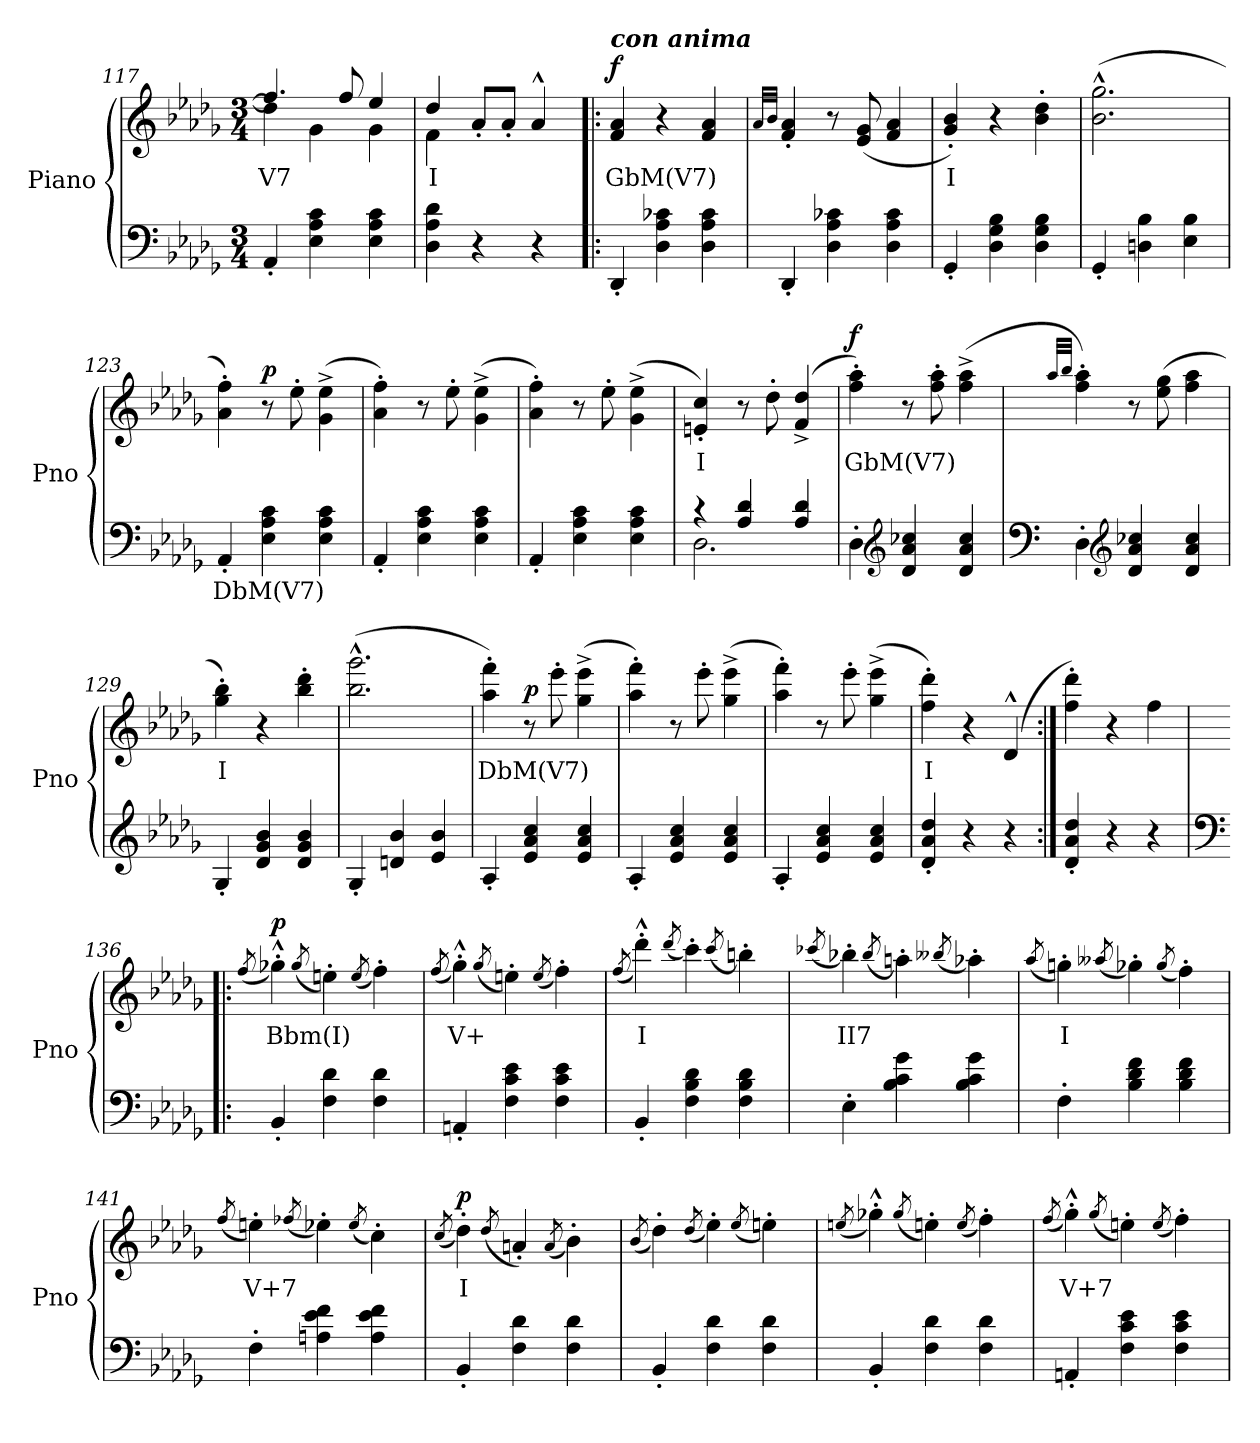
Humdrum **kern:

**kern	**text	**kern	**text	**dynam
*part1	*part1	*part1	*part1	*part1
*staff2	*staff2	*staff1	*staff1	*staff1/2
*I"Piano	*	*	*	*
*I'Pno	*	*	*	*
*clefF4	*	*clefG2	*	*
*k[b-e-a-d-g-]	*	*k[b-e-a-d-g-]	*	*
*M3/4	*	*M3/4	*	*
=117	=117	=117	=117	=117
!	!	!	!LO:LY:b	!
*	*	*^	*	*
4AA-'/	.	4.ff/]	4dd-\]	V7	.
4E-\ 4A-\ 4c\	.	.	4g-\	.	.
.	.	8ff/	.	.	.
4E-\ 4A-\ 4c\	.	4ee-/	4g-\	.	.
!!LO:PB:g=z	!!
=118	=118	=118	=118	=118	=118
!	!	!	!	!LO:LY:b	!
4D-\ 4A-\ 4d-\	.	4dd-/	4f\	I	.
4r	.	8a-'/L	2ryy	.	.
.	.	8a-'/J	.	.	.
4r	.	4a-^^/	.	.	.
*	*	*v	*v	*	*
!!LO:PB:g=z
=119!|:	=119!|:	=119!|:	=119!|:	=119!|:
!	!	!LO:TX:a:Bi:t=con anima	!	!
!	!	!	!LO:LY:b	!LO:DY:b
4DD-'/	.	4f/ 4a-/	GbM(V7)	f
4D-\ 4A-\ 4c-X\	.	4r	.	.
4D-\ 4A-\ 4c-\	.	4f/ 4a-/	.	.
!!LO:LB:g=z
=120	=120	=120	=120	=120
.	.	32qa-/LLL	.	.
.	.	32qb-/JJJ	.	.
4DD-'/	.	4f/' 4a-/'	.	.
4D-\ 4A-\ 4c-X\	.	8r	.	.
.	.	(<8e-/ 8g-/	.	.
4D-\ 4A-\ 4c-\	.	4f/ 4a-/	.	.
=121	=121	=121	=121	=121
!	!	!	!LO:LY:b	!
4GG-'/	.	4g-/' 4b-/')	I	.
4D-\ 4G-\ 4B-\	.	4r	.	.
4D-\ 4G-\ 4B-\	.	4b-\' 4dd-\'	.	.
=122	=122	=122	=122	=122
4GG-'/	.	(>2.b-\^^ 2.gg-\^^	.	.
4Dn\ 4B-\	.	.	.	.
4E-\ 4B-\	.	.	.	.
=123	=123	=123	=123	=123
!	!LO:LY:b	!	!	!
4AA-'/	DbM(V7)	4a-\' 4ff\')	.	.
!	!	!	!	!LO:DY:b
4E-\ 4A-\ 4c\	.	8r	.	p
.	.	8ee-'\	.	.
4E-\ 4A-\ 4c\	.	(>4g-\^ 4ee-\^	.	.
=124	=124	=124	=124	=124
4AA-'/	.	4a-\' 4ff\')	.	.
4E-\ 4A-\ 4c\	.	8r	.	.
.	.	8ee-'\	.	.
4E-\ 4A-\ 4c\	.	(>4g-\^ 4ee-\^	.	.
=125	=125	=125	=125	=125
4AA-'/	.	4a-\' 4ff\')	.	.
4E-\ 4A-\ 4c\	.	8r	.	.
.	.	8ee-'\	.	.
4E-\ 4A-\ 4c\	.	(>4g-\^ 4ee-\^	.	.
=126	=126	=126	=126	=126
*^	*	*	*	*
!	!	!	!	!LO:LY:b	!
4r	2.D-\	.	4en/' 4cc/')	I	.
4A-/ 4d-/	.	.	8r	.	.
.	.	.	8dd-'\	.	.
4A-/ 4d-/	.	.	(>4f/^ 4dd-/^	.	.
*v	*v	*	*	*	*
!!LO:LB:g=z
=127	=127	=127	=127	=127
!	!	!	!LO:LY:b	!LO:DY:b
4D-'\	.	4ff\' 4aa-\')	GbM(V7)	f
*clefG2	*	*	*	*
4d-/ 4a-/ 4cc-X/	.	8r	.	.
.	.	8ff\' 8aa-\'	.	.
4d-/ 4a-/ 4cc-/	.	(>4ff\^ 4aa-\^	.	.
!!LO:LB:g=z
=128	=128	=128	=128	=128
*clefF4	*	*	*	*
.	.	32qaa-/LLL	.	.
.	.	32qbb-/JJJ	.	.
4D-'\	.	4ff\' 4aa-\')	.	.
*clefG2	*	*	*	*
4d-/ 4a-/ 4cc-X/	.	8r	.	.
.	.	(>8ee-\ 8gg-\	.	.
4d-/ 4a-/ 4cc-/	.	4ff\ 4aa-\	.	.
!!LO:LB:g=z
=129	=129	=129	=129	=129
!	!	!	!LO:LY:b	!
4G-'/	.	4gg-\' 4bb-\')	I	.
4d-/ 4g-/ 4b-/	.	4r	.	.
4d-/ 4g-/ 4b-/	.	4bb-\' 4ddd-\'	.	.
=130	=130	=130	=130	=130
4G-'/	.	(>2.bb-\^^ 2.ggg-\^^	.	.
4dn/ 4b-/	.	.	.	.
4e-/ 4b-/	.	.	.	.
=131	=131	=131	=131	=131
!	!	!	!LO:LY:b	!
4A-'/	.	4aa-\' 4fff\')	DbM(V7)	.
!	!	!	!	!LO:DY:b
4e-/ 4a-/ 4cc/	.	8r	.	p
.	.	8eee-'\	.	.
4e-/ 4a-/ 4cc/	.	(>4gg-\^ 4eee-\^	.	.
=132	=132	=132	=132	=132
4A-'/	.	4aa-\' 4fff\')	.	.
4e-/ 4a-/ 4cc/	.	8r	.	.
.	.	8eee-'\	.	.
4e-/ 4a-/ 4cc/	.	(>4gg-\^ 4eee-\^	.	.
=133	=133	=133	=133	=133
4A-'/	.	4aa-\' 4fff\')	.	.
4e-/ 4a-/ 4cc/	.	8r	.	.
.	.	8eee-'\	.	.
4e-/ 4a-/ 4cc/	.	(>4gg-\^ 4eee-\^	.	.
=134	=134	=134	=134	=134
!	!	!	!LO:LY:b	!
4d-/' 4a-/' 4dd-/'	.	4ff\' 4ddd-\')	I	.
4r	.	4r	.	.
4r	.	(>4d-^^/	.	.
=135:|!	=135:|!	=135:|!	=135:|!	=135:|!
4d-/' 4a-/' 4dd-/'	.	4ff\' 4ddd-\')	.	.
4r	.	4r	.	.
4r	.	4ff\	.	.
=136!|:	=136!|:	=136!|:	=136!|:	=136!|:
*clefF4	*	*	*	*
.	.	(<8qff/	.	.
!	!	!	!LO:LY:b	!LO:DY:b
4BB-'/	.	4gg-X'^^\)	Bbm(I)	p
.	.	(<8qgg-/	.	.
4F\ 4d-\	.	4een'\)	.	.
.	.	(<8qee/	.	.
4F\ 4d-\	.	4ff'\)	.	.
!!LO:PB:g=z
=137	=137	=137	=137	=137
.	.	(<8qff/	.	.
!	!	!	!LO:LY:b	!
4AAn'/	.	4gg-'^^\)	V+	.
.	.	(<8qgg-/	.	.
4F\ 4c\ 4e-\	.	4een'\)	.	.
.	.	(<8qee/	.	.
4F\ 4c\ 4e-\	.	4ff'\)	.	.
!!LO:PB:g=z
=138	=138	=138	=138	=138
.	.	(<8qff/	.	.
!	!	!	!LO:LY:b	!
4BB-'/	.	4ddd-'^^\)	I	.
.	.	(<8qddd-/	.	.
4F\ 4B-\ 4d-\	.	4ccc'\)	.	.
.	.	(<8qccc/	.	.
4F\ 4B-\ 4d-\	.	4bbn'\)	.	.
=139	=139	=139	=139	=139
.	.	(<8qccc-X/	.	.
!	!	!	!LO:LY:b	!
4E-'\	.	4bb-X'\)	II7	.
.	.	(<8qbb-/	.	.
4B-\ 4c\ 4g-\	.	4aan'\)	.	.
.	.	(<8qbb--X/	.	.
4B-\ 4c\ 4g-\	.	4aa-X'\)	.	.
=140	=140	=140	=140	=140
.	.	(<8qaa-/	.	.
!	!	!	!LO:LY:b	!
4F'\	.	4ggn'\)	I	.
.	.	(<8qaa--X/	.	.
4B-\ 4d-\ 4f\	.	4gg-X'\)	.	.
.	.	(<8qgg-/	.	.
4B-\ 4d-\ 4f\	.	4ff'\)	.	.
=141	=141	=141	=141	=141
.	.	(<8qff/	.	.
!	!	!	!LO:LY:b	!
4F'\	.	4een'\)	V+7	.
.	.	(<8qff-X/	.	.
4An\ 4e-\ 4f\	.	4ee-X'\)	.	.
.	.	(<8qee-/	.	.
4A\ 4e-\ 4f\	.	4cc'\)	.	.
=142	=142	=142	=142	=142
.	.	(<8qcc/	.	.
!	!	!	!LO:LY:b	!LO:DY:b
4BB-'/	.	4dd-'\)	I	p
.	.	(<8qdd-/	.	.
4F\ 4d-\	.	4an'/)	.	.
.	.	(<8qa/	.	.
4F\ 4d-\	.	4b-'\)	.	.
!!LO:LB:g=z
=143	=143	=143	=143	=143
.	.	(<8qb-/	.	.
4BB-'/	.	4dd-'\)	.	.
.	.	(<8qdd-/	.	.
4F\ 4d-\	.	4ee-'\)	.	.
.	.	(<8qee-/	.	.
4F\ 4d-\	.	4een'\)	.	.
!!LO:LB:g=z
=144	=144	=144	=144	=144
.	.	(<8qeen/	.	.
4BB-'/	.	4gg-X'^^\)	.	.
.	.	(<8qgg-/	.	.
4F\ 4d-\	.	4ee'\)	.	.
.	.	(<8qee/	.	.
4F\ 4d-\	.	4ff'\)	.	.
=145	=145	=145	=145	=145
.	.	(<8qff/	.	.
!	!	!	!LO:LY:b	!
4AAn'/	.	4gg-'^^\)	V+7	.
.	.	(<8qgg-/	.	.
4F\ 4c\ 4e-\	.	4een'\)	.	.
.	.	(<8qee/	.	.
4F\ 4c\ 4e-\	.	4ff'\)	.	.
=	=	=	=	=
*-	*-	*-	*-	*-
